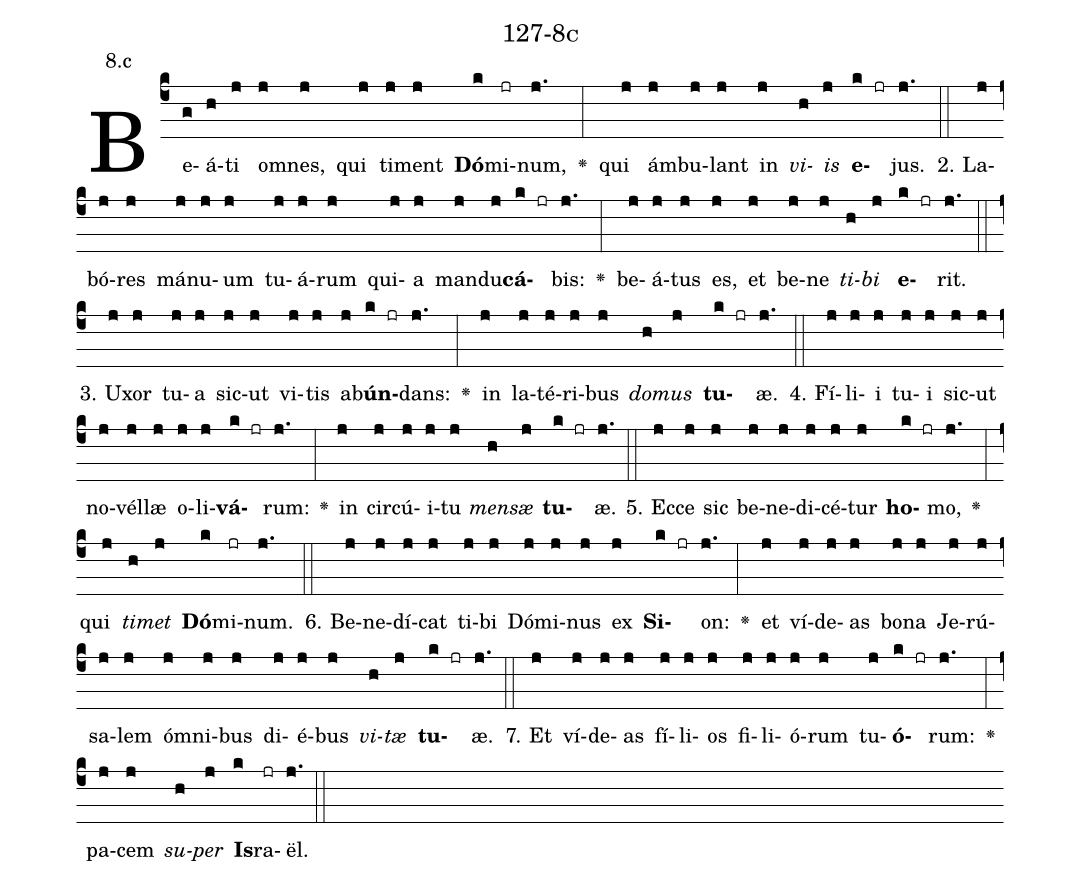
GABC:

name: 127-8c;
annotation: 8.c;
%%
(c4)Be(g)á(h)ti(j) om(j)nes,(j) qui(j) ti(j)ment(j) <b>Dó</b>(k)mi(jr)num,(j.) <v>\greheightstar</v>(:) qui(j) ám(j)bu(j)lant(j) in(j) <i>vi</i>(h)<i>is</i>(j) <b>e</b>(k jr)jus.(j.) (::)
2. La(j)bó(j)res(j) má(j)nu(j)um(j) tu(j)á(j)rum(j) qui(j)a(j) man(j)du(j)<b>cá</b>(k jr)bis:(j.) <v>\greheightstar</v>(:) be(j)á(j)tus(j) es,(j) et(j) be(j)ne(j) <i>ti</i>(h)<i>bi</i>(j) <b>e</b>(k jr)rit.(j.) (::)
3. U(j)xor(j) tu(j)a(j) sic(j)ut(j) vi(j)tis(j) ab(j)<b>ún</b>(k jr)dans:(j.) <v>\greheightstar</v>(:) in(j) la(j)té(j)ri(j)bus(j) <i>do</i>(h)<i>mus</i>(j) <b>tu</b>(k jr)æ.(j.) (::)
4. Fí(j)li(j)i(j) tu(j)i(j) sic(j)ut(j) no(j)vél(j)læ(j) o(j)li(j)<b>vá</b>(k jr)rum:(j.) <v>\greheightstar</v>(:) in(j) cir(j)cú(j)i(j)tu(j) <i>men</i>(h)<i>sæ</i>(j) <b>tu</b>(k jr)æ.(j.) (::)
5. Ec(j)ce(j) sic(j) be(j)ne(j)di(j)cé(j)tur(j) <b>ho</b>(k jr)mo,(j.) <v>\greheightstar</v>(:) qui(j) <i>ti</i>(h)<i>met</i>(j) <b>Dó</b>(k)mi(jr)num.(j.) (::)
6. Be(j)ne(j)dí(j)cat(j) ti(j)bi(j) Dó(j)mi(j)nus(j) ex(j) <b>Si</b>(k jr)on:(j.) <v>\greheightstar</v>(:) et(j) ví(j)de(j)as(j) bo(j)na(j) Je(j)rú(j)sa(j)lem(j) óm(j)ni(j)bus(j) di(j)é(j)bus(j) <i>vi</i>(h)<i>tæ</i>(j) <b>tu</b>(k jr)æ.(j.) (::)
7. Et(j) ví(j)de(j)as(j) fí(j)li(j)os(j) fi(j)li(j)ó(j)rum(j) tu(j)<b>ó</b>(k jr)rum:(j.) <v>\greheightstar</v>(:) pa(j)cem(j) <i>su</i>(h)<i>per</i>(j) <b>Is</b>(k)ra(jr)ël.(j.) (::)
